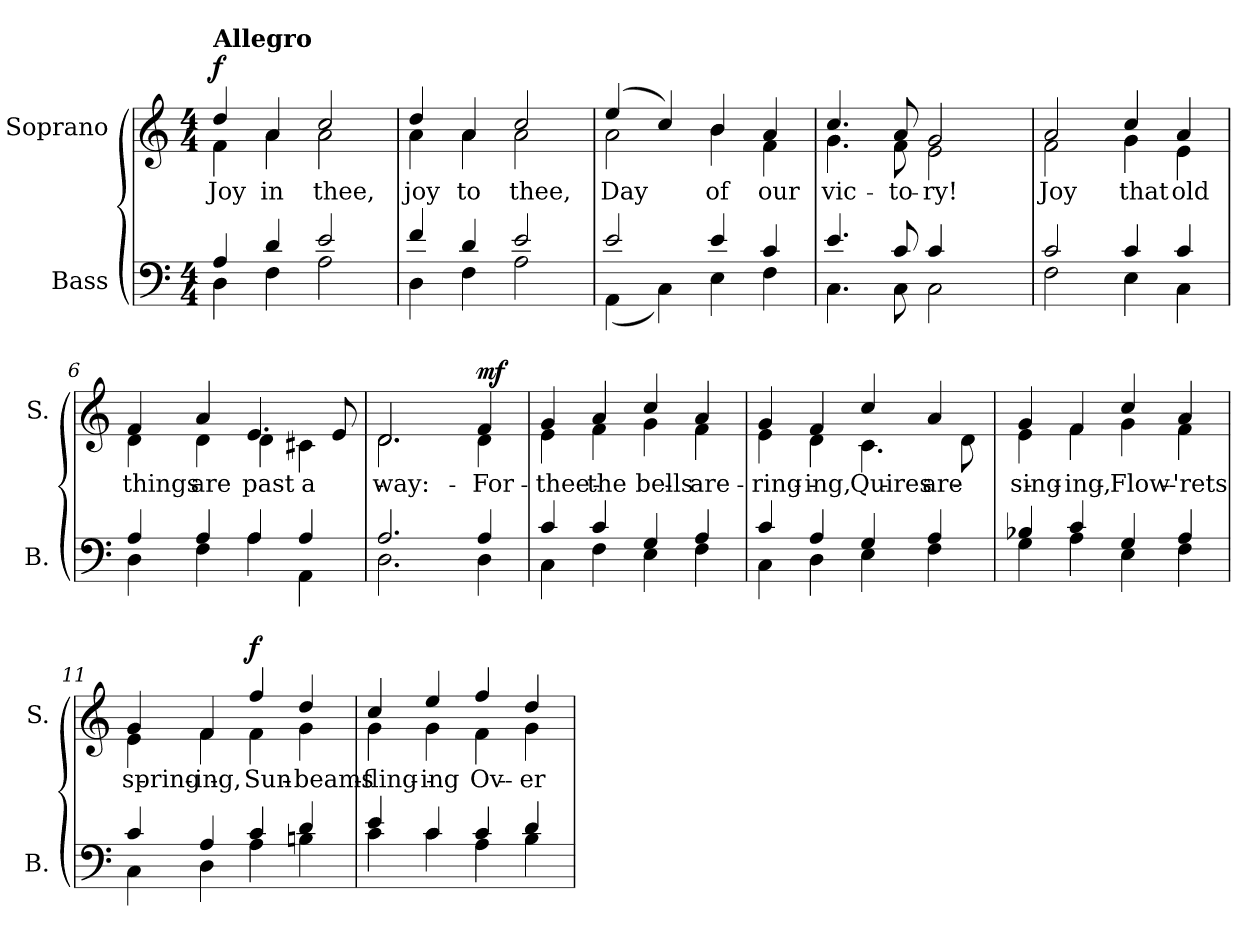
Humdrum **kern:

**kern	**kern	**text	**dynam
*part2	*part1	*part1	*part1
*staff2	*staff1	*staff1	*staff1
*I"Bass	*I"Soprano	*	*
*I'B.	*I'S.	*	*
!!LO:PB:g=z
*clefF4	*clefG2	*	*
*k[]	*k[]	*	*
*C:	*C:	*	*
*M4/4	*M4/4	*	*
*MM120	*MM120	*	*
=1	=1	=1	=1
*^	*^	*	*
!	!	!LO:TX:a:B:t=Allegro	!	!	!
!	!	!	!	!LO:LY:b:color=#000000	!
4Ai/	4Di\	4ddi/	4fi\	Joy	f
!	!	!	!	!LO:LY:b:color=#000000	!
4di/	4Fi\	4ai/	4ai\	in	.
!	!	!	!	!LO:LY:b:color=#000000	!
2ei/	2Ai\	2cci/	2ai\	thee,	.
=2	=2	=2	=2	=2	=2
!	!	!	!	!LO:LY:b:color=#000000	!
4fi/	4Di\	4ddi/	4ai\	joy	.
!	!	!	!	!LO:LY:b:color=#000000	!
4di/	4Fi\	4ai/	4ai\	to	.
!	!	!	!	!LO:LY:b:color=#000000	!
2ei/	2Ai\	2cci/	2ai\	thee,	.
=3	=3	=3	=3	=3	=3
!	!	!	!	!LO:LY:b:color=#000000	!
2ei/	(4AAi\	(4eei/	2ai\	Day	.
.	4Ci\)	4cci/)	.	.	.
!	!	!	!	!LO:LY:b:color=#000000	!
4ei/	4Ei\	4bi/	4bi\	of	.
!	!	!	!	!LO:LY:b:color=#000000	!
4ci/	4Fi\	4ai/	4fi\	our	.
=4	=4	=4	=4	=4	=4
!	!	!	!	!LO:LY:b:color=#000000	!
4.ei/	4.Ci\	4.cci/	4.gi\	vic-	.
!	!	!	!	!LO:LY:b:color=#000000	!
8ci/	8Ci\	8ai/	8fi\	-to-	.
!	!	!	!	!LO:LY:b:color=#000000	!
4ci/	2Ci\	2gi/	2ei\	-ry!	.
4ryy	.	.	.	.	.
=5	=5	=5	=5	=5	=5
!	!	!	!	!LO:LY:b:color=#000000	!
2ci/	2Fi\	2ai/	2fi\	Joy	.
!	!	!	!	!LO:LY:b:color=#000000	!
4ci/	4Ei\	4cci/	4gi\	that	.
!	!	!	!	!LO:LY:b:color=#000000	!
4ci/	4Ci\	4ai/	4ei\	old	.
!!LO:LB:g=z	!!
=6	=6	=6	=6	=6	=6
!	!	!	!	!LO:LY:b:color=#000000	!
4Ai/	4Di\	4fi/	4di\	things	.
!	!	!	!	!LO:LY:b:color=#000000	!
4Ai/	4Fi\	4ai/	4di\	are	.
!	!	!	!	!LO:LY:b:color=#000000	!
4Ai/	4Ai\	4.ei/	4di\	past	.
!	!	!	!	!LO:LY:b:color=#000000	!
4Ai/	4AAi\	.	4c#Xi\	a-	.
.	.	8ei/	.	.	.
=7	=7	=7	=7	=7	=7
!	!	!	!	!LO:LY:b:color=#000000	!
2.Ai/	2.Di\	2.di/	2.di\	-way:	.
!	!	!	!	!LO:LY:b:color=#000000	!
4Ai/	4Di\	4fi/	4di\	For	mf
=8	=8	=8	=8	=8	=8
!	!	!	!	!LO:LY:b:color=#000000	!
4ci/	4Ci\	4gi/	4ei\	thee	.
!	!	!	!	!LO:LY:b:color=#000000	!
4ci/	4Fi\	4ai/	4fi\	the	.
!	!	!	!	!LO:LY:b:color=#000000	!
4Gi/	4Ei\	4cci/	4gi\	bells	.
!	!	!	!	!LO:LY:b:color=#000000	!
4Ai/	4Fi\	4ai/	4fi\	are	.
=9	=9	=9	=9	=9	=9
!	!	!	!	!LO:LY:b:color=#000000	!
4ci/	4Ci\	4gi/	4ei\	ring-	.
!	!	!	!	!LO:LY:b:color=#000000	!
4Ai/	4Di\	4fi/	4di\	-ing,	.
!	!	!	!	!LO:LY:b:color=#000000	!
4Gi/	4Ei\	4cci/	4.ci\	Quires	.
!	!	!	!	!LO:LY:b:color=#000000	!
4Ai/	4Fi\	4ai/	.	are	.
.	.	.	8di\	.	.
=10	=10	=10	=10	=10	=10
!	!	!	!	!LO:LY:b:color=#000000	!
4B-Xi/	4Gi\	4gi/	4ei\	sing-	.
!	!	!	!	!LO:LY:b:color=#000000	!
4ci/	4Ai\	4fi/	4fi\	-ing,	.
!	!	!	!	!LO:LY:b:color=#000000	!
4Gi/	4Ei\	4cci/	4gi\	Flow-	.
!	!	!	!	!LO:LY:b:color=#000000	!
4Ai/	4Fi\	4ai/	4fi\	-'rets	.
!!LO:LB:g=z	!!
=11	=11	=11	=11	=11	=11
!	!	!	!	!LO:LY:b:color=#000000	!
4ci/	4Ci\	4gi/	4ei\	spring-	.
!	!	!	!	!LO:LY:b:color=#000000	!
4Ai/	4Di\	4fi/	4fi\	-ing,	.
!	!	!	!	!LO:LY:b:color=#000000	!
4ci/	4Ai\	4ffi/	4fi\	Sun-	f
!	!	!	!	!LO:LY:b:color=#000000	!
4di/	4Bni\	4ddi/	4gi\	-beams	.
=12	=12	=12	=12	=12	=12
!	!	!	!	!LO:LY:b:color=#000000	!
4ei/	4ci\	4cci/	4gi\	fling-	.
!	!	!	!	!LO:LY:b:color=#000000	!
4ci/	4ci\	4eei/	4gi\	-ing	.
!	!	!	!	!LO:LY:b:color=#000000	!
4ci/	4Ai\	4ffi/	4fi\	Ov-	.
!	!	!	!	!LO:LY:b:color=#000000	!
4di/	4Bi\	4ddi/	4gi\	-er	.
*v	*v	*	*	*	*
*	*v	*v	*	*
=	=	=	=
*-	*-	*-	*-
